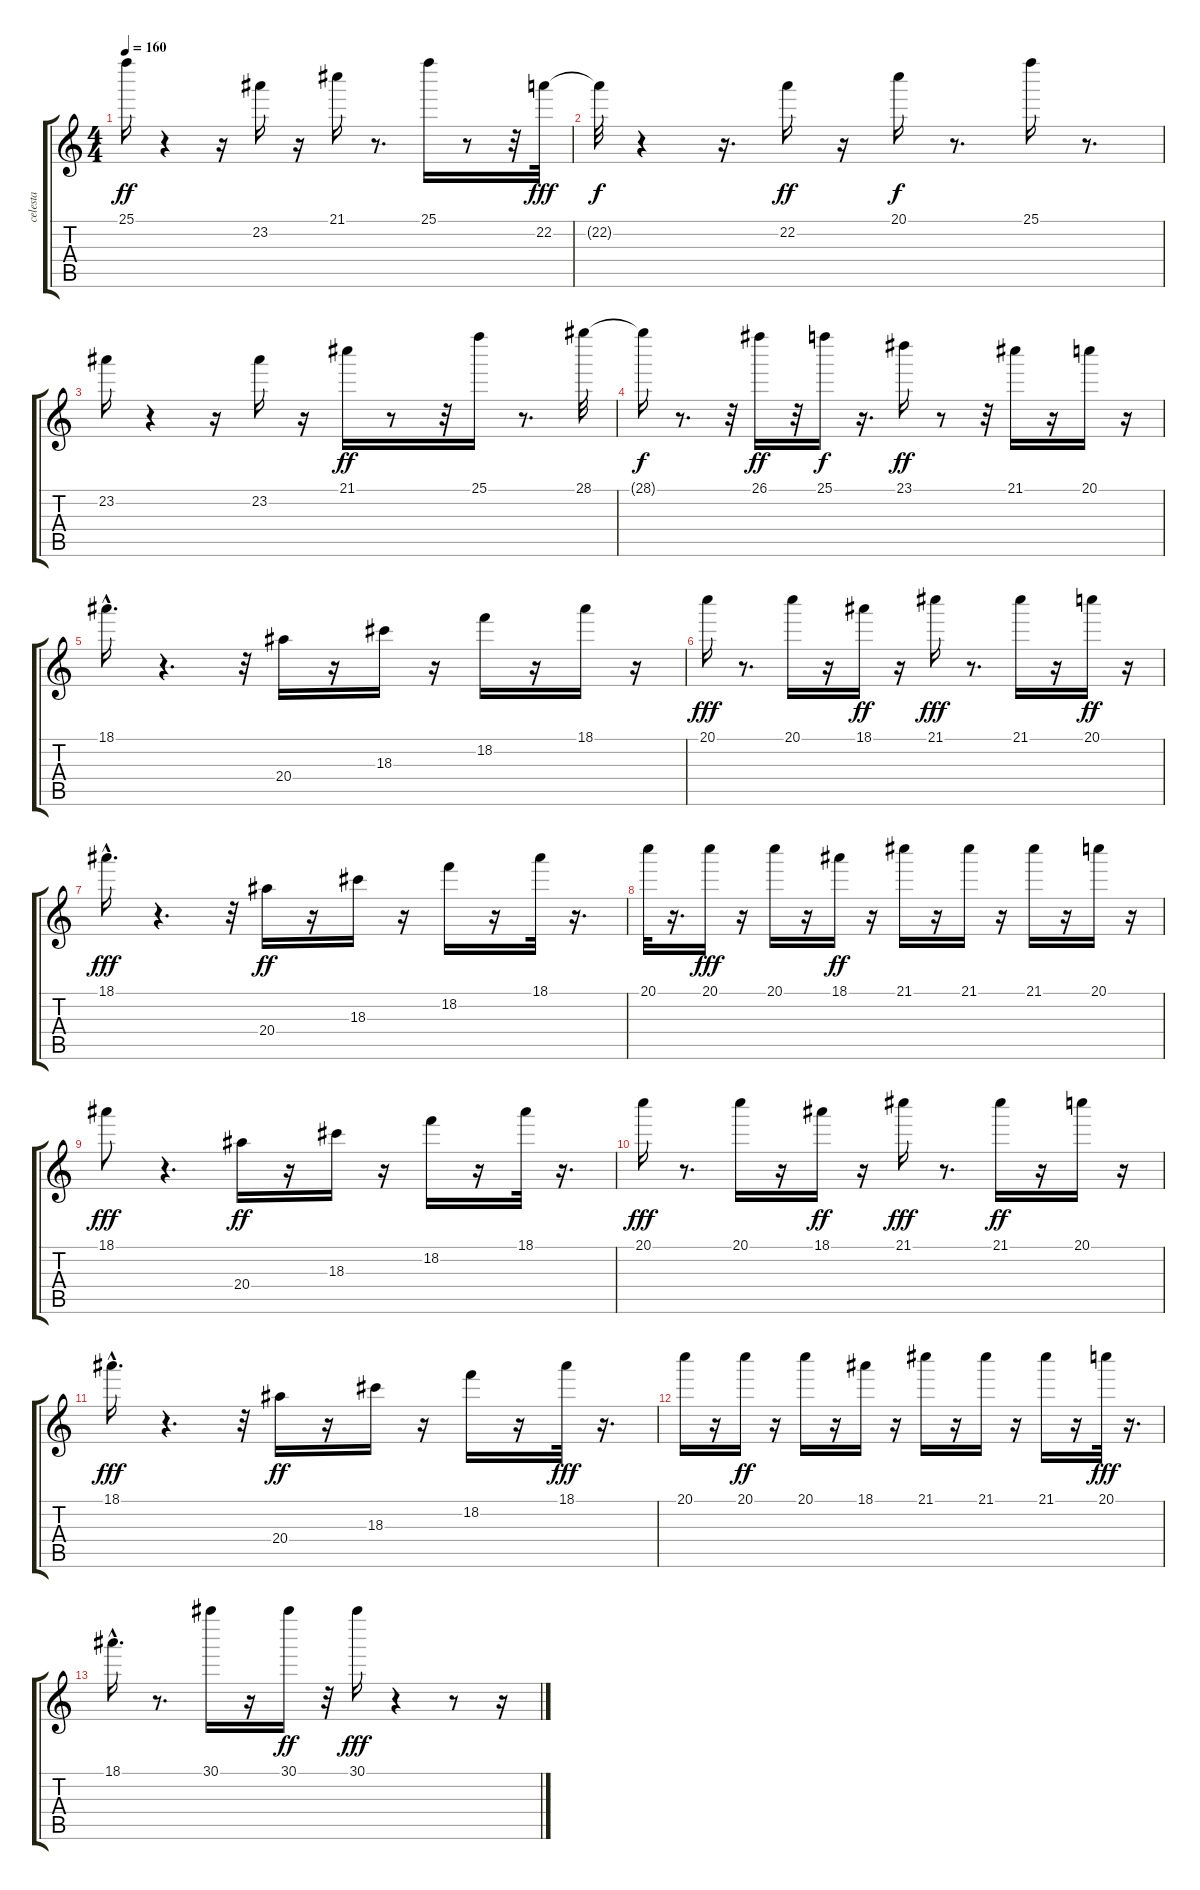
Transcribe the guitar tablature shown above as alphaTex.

\track ("celesta" "celesta") {instrument acousticguitarnylon}
\staff {score tabs}
\tuning (E4 B3 G3 D3 A2 E2) {hide}
\ts (4 4)
\tempo 160
\clef g2
\ks c
25.1.16{dy ff} r.4 r.16 23.2.16 r.16 21.1.16 r.8{d} 25.1.16 r.8 r.32 22.2.32{dy fff} |
22.2{t}.32{dy f} r.4 r.16{d} 22.2.16{dy ff} r.16 20.1.16{dy f} r.8{d} 25.1.16 r.8{d} |
23.2.16 r.4 r.16 23.2.16 r.16 21.1.16{dy ff} r.8 r.32 25.1.16 r.8{d} 28.1.32 |
28.1{t}.16{dy f} r.8{d} r.32 26.1.16{dy ff} r.32 25.1.16{dy f} r.16{d} 23.1.16{dy ff} r.8 r.32 21.1.16 r.16 20.1.16 r.16 |
18.1{hac}.16{d} r.4{d} r.32 20.4.16 r.16 18.3.16 r.16 18.2.16 r.16 18.1.16 r.16 |
20.1.16{dy fff} r.8{d} 20.1.16 r.16 18.1.16{dy ff} r.16 21.1.16{dy fff} r.8{d} 21.1.16 r.16 20.1.16{dy ff} r.16 |
18.1{hac}.16{d dy fff} r.4{d} r.32 20.4.16{dy ff} r.16 18.3.16 r.16 18.2.16 r.16 18.1.32 r.16{d} |
20.1.32 r.16{d} 20.1.16{dy fff} r.16 20.1.16 r.16 18.1.16{dy ff} r.16 21.1.16 r.16 21.1.16 r.16 21.1.16 r.16 20.1.16 r.16 |
18.1.8{dy fff} r.4{d} 20.4.16{dy ff} r.16 18.3.16 r.16 18.2.16 r.16 18.1.32 r.16{d} |
20.1.16{dy fff} r.8{d} 20.1.16 r.16 18.1.16{dy ff} r.16 21.1.16{dy fff} r.8{d} 21.1.16{dy ff} r.16 20.1.16 r.16 |
18.1{hac}.16{d dy fff} r.4{d} r.32 20.4.16{dy ff} r.16 18.3.16 r.16 18.2.16 r.16 18.1.32{dy fff} r.16{d} |
20.1.16 r.16 20.1.16{dy ff} r.16 20.1.16 r.16 18.1.16 r.16 21.1.16 r.16 21.1.16 r.16 21.1.16 r.16 20.1.32{dy fff} r.16{d} |
18.1{hac}.16{d} r.8{d} 30.1.16 r.16 30.1.16{dy ff} r.32 30.1.16{dy fff} r.4 r.8 r.16
